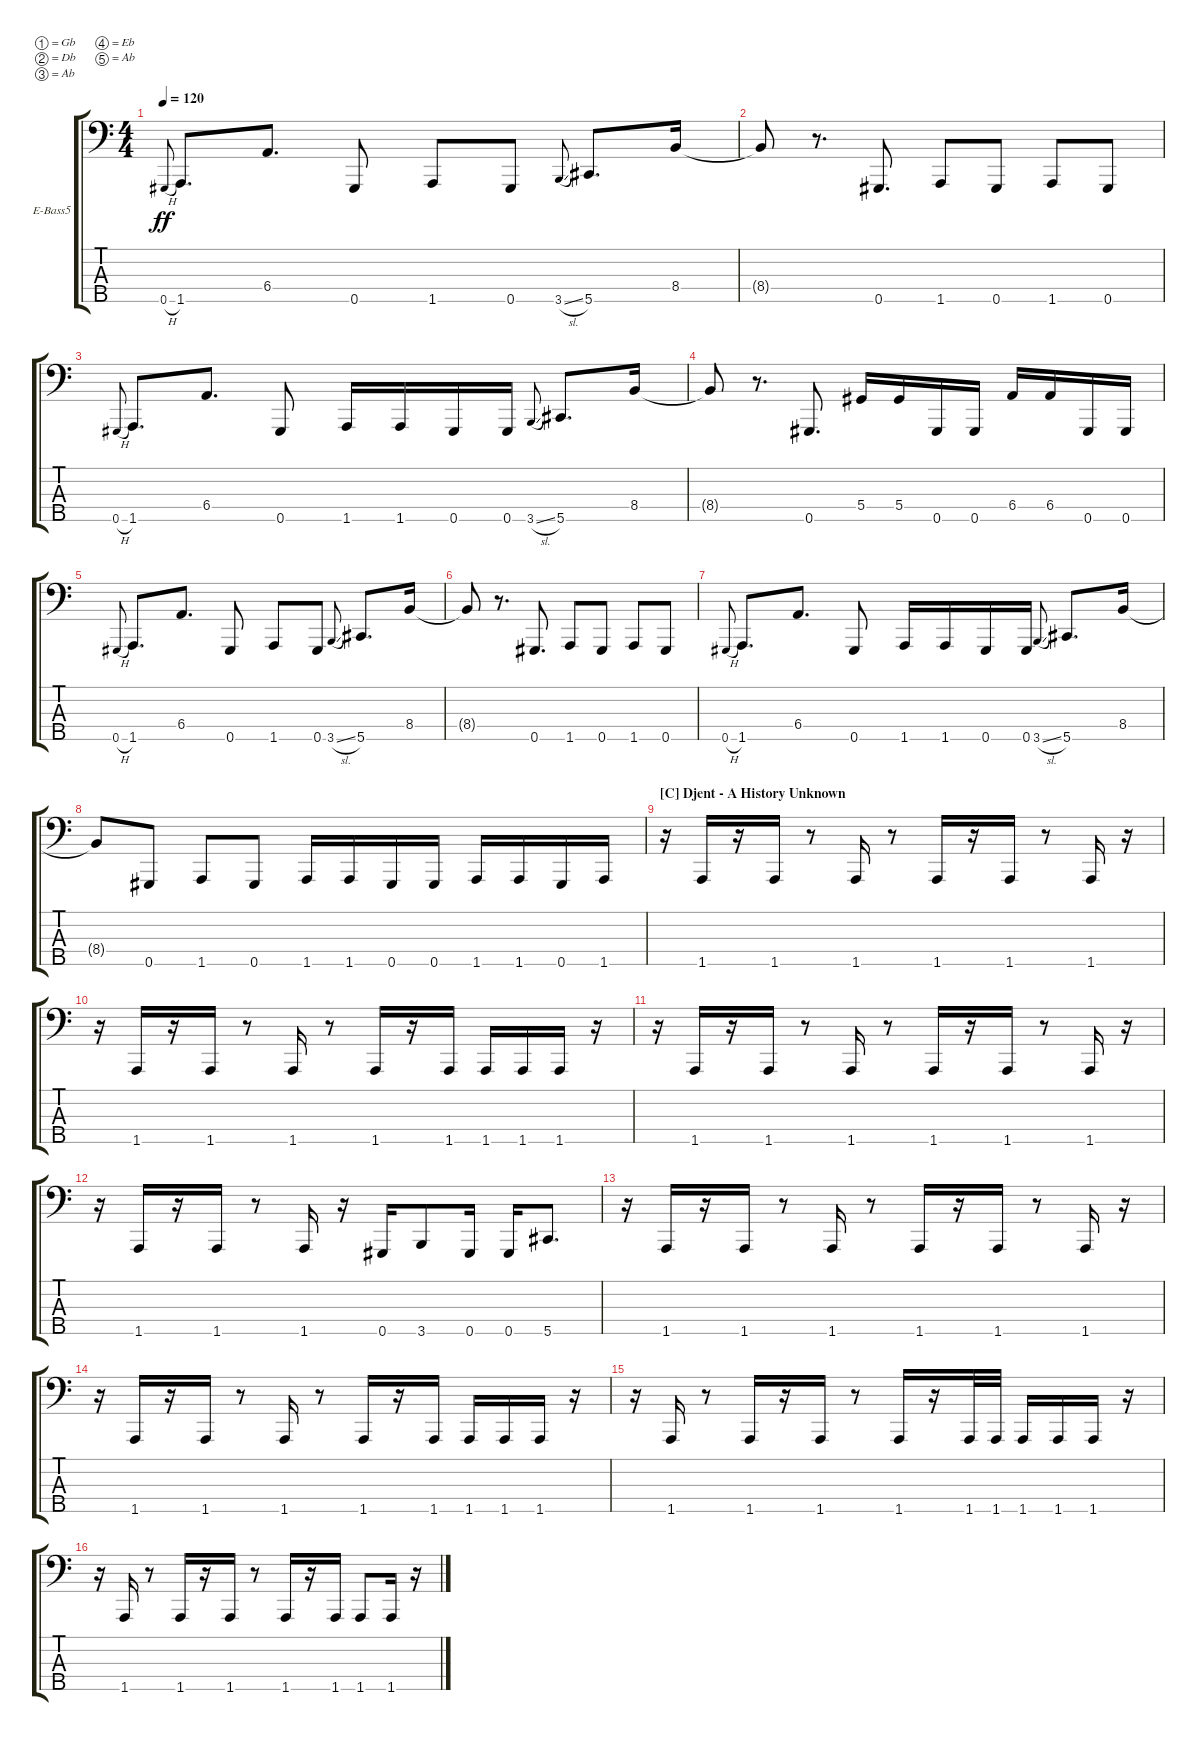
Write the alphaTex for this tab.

\defaultSystemsLayout 4
\bracketExtendMode groupsimilarinstruments
\firstSystemTrackNameOrientation horizontal
\otherSystemsTrackNameOrientation horizontal
\track ("Electric Bass" "E-Bass5") {instrument electricbassfinger}
\staff {score tabs}
\tuning (Gb2 Db2 Ab1 Eb1 Ab0)
\ts (4 4)
\tempo 120
\clef f4
\scale
0.333333
\ks c
0.5{h}.8{gr onbeat dy ff} 1.5.8{d} 6.4.8{d} 0.5.8 1.5.8 0.5.8 3.5{sl}.8{gr onbeat} 5.5.8{d} 8.4.16 |
\scale
0.333333 8.4{t}.8 r.8{d} 0.5.8{d} 1.5.8 0.5.8 1.5.8 0.5.8 |
\scale
0.333333 0.5{h}.8{gr onbeat} 1.5.8{d} 6.4.8{d} 0.5.8 1.5.16 1.5.16 0.5.16 0.5.16 3.5{sl}.8{gr onbeat} 5.5.8{d} 8.4.16 |
\scale
0.333333 8.4{t}.8 r.8{d} 0.5.8{d} 5.4.16 5.4.16 0.5.16 0.5.16 6.4.16 6.4.16 0.5.16 0.5.16 |
\scale
0.333333 0.5{h}.8{gr onbeat} 1.5.8{d} 6.4.8{d} 0.5.8 1.5.8 0.5.8 3.5{sl}.8{gr onbeat} 5.5.8{d} 8.4.16 |
\scale
0.333333 8.4{t}.8 r.8{d} 0.5.8{d} 1.5.8 0.5.8 1.5.8 0.5.8 |
\scale
0.333333 0.5{h}.8{gr onbeat} 1.5.8{d} 6.4.8{d} 0.5.8 1.5.16 1.5.16 0.5.16 0.5.16 3.5{sl}.8{gr onbeat} 5.5.8{d} 8.4.16 |
\scale
0.333333 8.4{t}.8 0.5.8 1.5.8 0.5.8 1.5.16 1.5.16 0.5.16 0.5.16 1.5.16 1.5.16 0.5.16 1.5.16 |
\section ("C" "Djent - A History Unknown")
\scale
0.333333 r.16 1.5.16 r.16 1.5.16 r.8 1.5.16 r.8 1.5.16 r.16 1.5.16 r.8 1.5.16 r.16 |
\scale
0.333333 r.16 1.5.16 r.16 1.5.16 r.8 1.5.16 r.8 1.5.16 r.16 1.5.16 1.5.16 1.5.16 1.5.16 r.16 |
\scale
0.333333 r.16 1.5.16 r.16 1.5.16 r.8 1.5.16 r.8 1.5.16 r.16 1.5.16 r.8 1.5.16 r.16 |
\scale
0.333333 r.16 1.5.16 r.16 1.5.16 r.8 1.5.16 r.16 0.5.16 3.5.8 0.5.16 0.5.16 5.5.8{d} |
\scale
0.333333 r.16 1.5.16 r.16 1.5.16 r.8 1.5.16 r.8 1.5.16 r.16 1.5.16 r.8 1.5.16 r.16 |
\scale
0.333333 r.16 1.5.16 r.16 1.5.16 r.8 1.5.16 r.8 1.5.16 r.16 1.5.16 1.5.16 1.5.16 1.5.16 r.16 |
\scale
0.256303 r.16 1.5.16 r.8 1.5.16 r.16 1.5.16 r.8 1.5.16 r.16 1.5.32 1.5.32 1.5.16 1.5.16 1.5.16 r.16 |
\scale
0.256303 r.16 1.5.16 r.8 1.5.16 r.16 1.5.16 r.8 1.5.16 r.16 1.5.16 1.5.8 1.5.16 r.16
